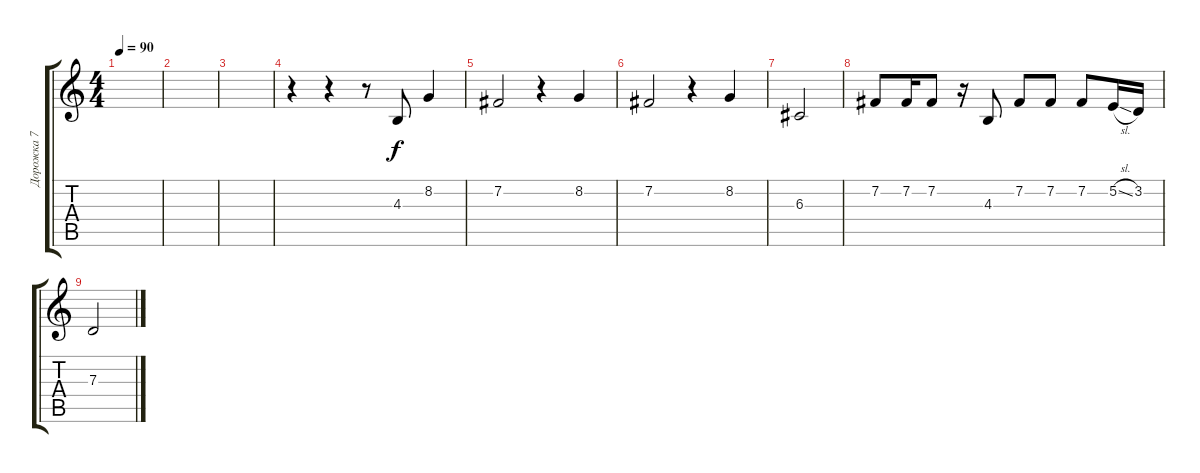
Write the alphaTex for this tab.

\track ("Дорожка 7" "Дорожка 7") {instrument baritonesax}
\staff {score tabs}
\tuning (E4 B3 G3 D3 A2 E2) {hide}
\ts (4 4)
\tempo 90
\clef g2
\ks c
|
|
|
r.4 r.4 r.8 4.3.8 8.2.4 |
7.2.2 r.4 8.2.4 |
7.2.2 r.4 8.2.4 |
6.3.2 |
7.2.8 7.2.16 7.2.8 r.16 4.3.8 7.2.8 7.2.8 7.2.8 5.2{sl}.16 3.2.16 |
7.3.2
